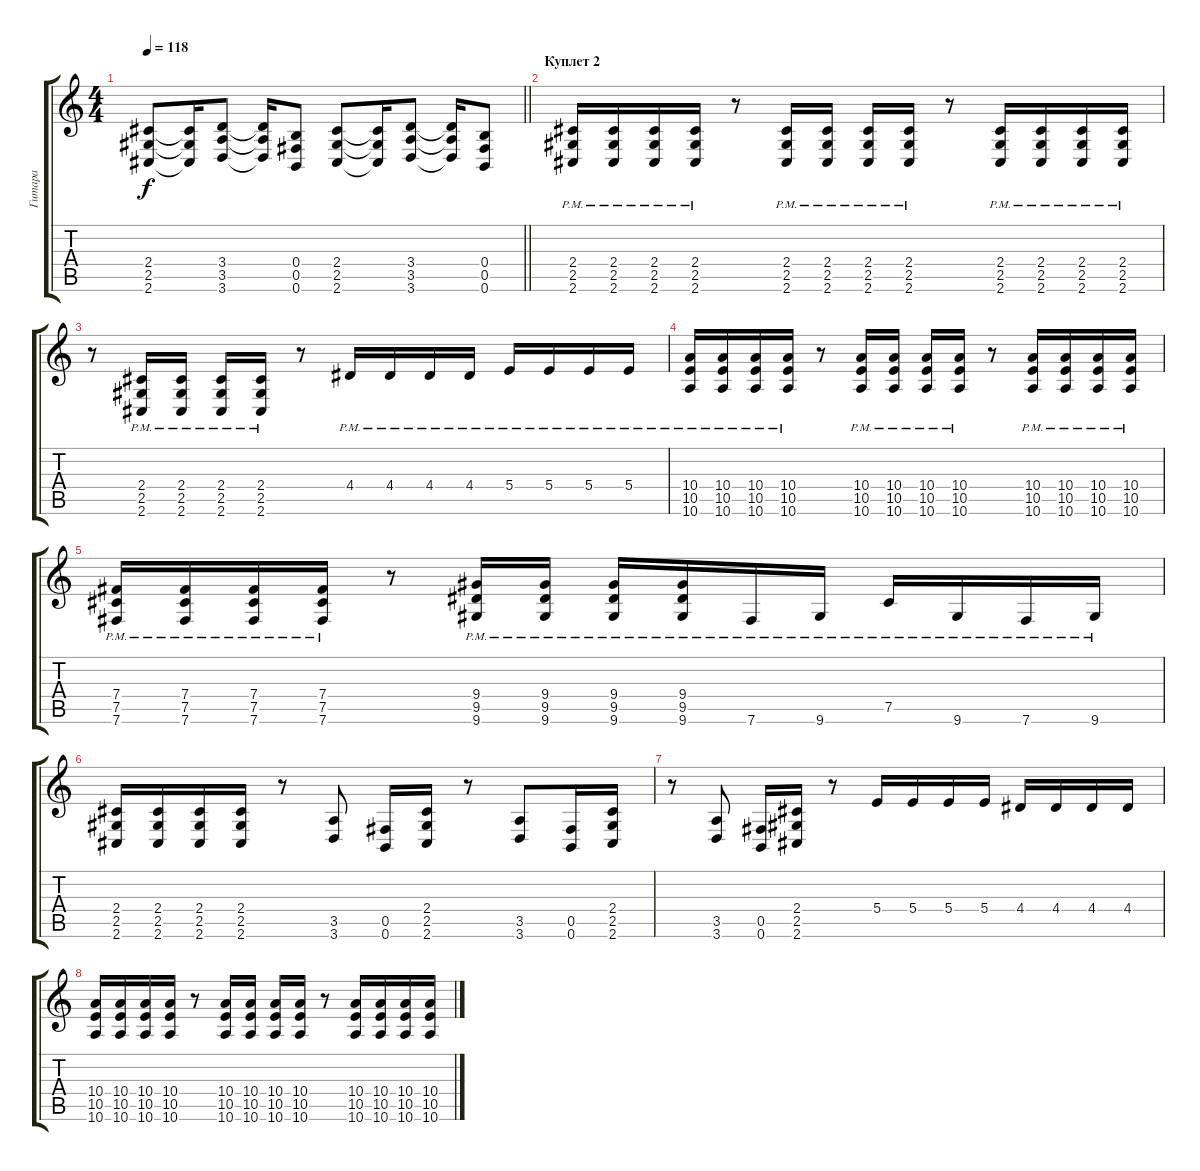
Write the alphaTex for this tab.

\track ("Гитара" "Гитара") {instrument distortionguitar}
\staff {score tabs}
\tuning (Db4 Ab3 E3 B2 Gb2 B1) {hide}
\ts (4 4)
\tempo 118
\clef g2
\barLineRight lightlight
\ks c
(2.4 2.5 2.6).8{dy f} (2.4{t} 2.5{t} 2.6{t}).16 (3.4 3.5 3.6).8 (3.4{t} 3.5{t} 3.6{t}).16 (0.4 0.5 0.6).8 (2.4 2.5 2.6).8 (2.4{t} 2.5{t} 2.6{t}).16 (3.4 3.5 3.6).8 (3.4{t} 3.5{t} 3.6{t}).16 (0.4 0.5 0.6).8 |
\section ("" "Куплет 2")
(2.4{pm} 2.5{pm} 2.6{pm}).16 (2.4{pm} 2.5{pm} 2.6{pm}).16 (2.4{pm} 2.5{pm} 2.6{pm}).16 (2.4{pm} 2.5{pm} 2.6{pm}).16 r.8 (2.4{pm} 2.5{pm} 2.6{pm}).16 (2.4{pm} 2.5{pm} 2.6{pm}).16 (2.4{pm} 2.5{pm} 2.6{pm}).16 (2.4{pm} 2.5{pm} 2.6{pm}).16 r.8 (2.4{pm} 2.5{pm} 2.6{pm}).16 (2.4{pm} 2.5{pm} 2.6{pm}).16 (2.4{pm} 2.5{pm} 2.6{pm}).16 (2.4{pm} 2.5{pm} 2.6{pm}).16 |
r.8 (2.4{pm} 2.5{pm} 2.6{pm}).16 (2.4{pm} 2.5{pm} 2.6{pm}).16 (2.4{pm} 2.5{pm} 2.6{pm}).16 (2.4{pm} 2.5{pm} 2.6{pm}).16 r.8 4.4{pm}.16 4.4{pm}.16 4.4{pm}.16 4.4{pm}.16 5.4{pm}.16 5.4{pm}.16 5.4{pm}.16 5.4{pm}.16 |
(10.4{pm} 10.5{pm} 10.6{pm}).16 (10.4{pm} 10.5{pm} 10.6{pm}).16 (10.4{pm} 10.5{pm} 10.6{pm}).16 (10.4{pm} 10.5{pm} 10.6{pm}).16 r.8 (10.4{pm} 10.5{pm} 10.6{pm}).16 (10.4{pm} 10.5{pm} 10.6{pm}).16 (10.4{pm} 10.5{pm} 10.6{pm}).16 (10.4{pm} 10.5{pm} 10.6{pm}).16 r.8 (10.4{pm} 10.5{pm} 10.6{pm}).16 (10.4{pm} 10.5{pm} 10.6{pm}).16 (10.4{pm} 10.5{pm} 10.6{pm}).16 (10.4{pm} 10.5{pm} 10.6{pm}).16 |
(7.4{pm} 7.5{pm} 7.6{pm}).16 (7.4{pm} 7.5{pm} 7.6{pm}).16 (7.4{pm} 7.5{pm} 7.6{pm}).16 (7.4{pm} 7.5{pm} 7.6{pm}).16 r.8 (9.4{pm} 9.5{pm} 9.6{pm}).16 (9.4{pm} 9.5{pm} 9.6{pm}).16 (9.4{pm} 9.5{pm} 9.6{pm}).16 (9.4{pm} 9.5{pm} 9.6{pm}).16 7.6{pm}.16 9.6{pm}.16 7.5{pm}.16 9.6{pm}.16 7.6{pm}.16 9.6{pm}.16 |
(2.4 2.5 2.6).16 (2.4 2.5 2.6).16 (2.4 2.5 2.6).16 (2.4 2.5 2.6).16 r.8 (3.5 3.6).8 (0.5 0.6).16 (2.4 2.5 2.6).16 r.8 (3.5 3.6).8 (0.5 0.6).16 (2.4 2.5 2.6).16 |
r.8 (3.5 3.6).8 (0.5 0.6).16 (2.4 2.5 2.6).16 r.8 5.4.16 5.4.16 5.4.16 5.4.16 4.4.16 4.4.16 4.4.16 4.4.16 |
(10.4 10.5 10.6).16 (10.4 10.5 10.6).16 (10.4 10.5 10.6).16 (10.4 10.5 10.6).16 r.8 (10.4 10.5 10.6).16 (10.4 10.5 10.6).16 (10.4 10.5 10.6).16 (10.4 10.5 10.6).16 r.8 (10.4 10.5 10.6).16 (10.4 10.5 10.6).16 (10.4 10.5 10.6).16 (10.4 10.5 10.6).16
